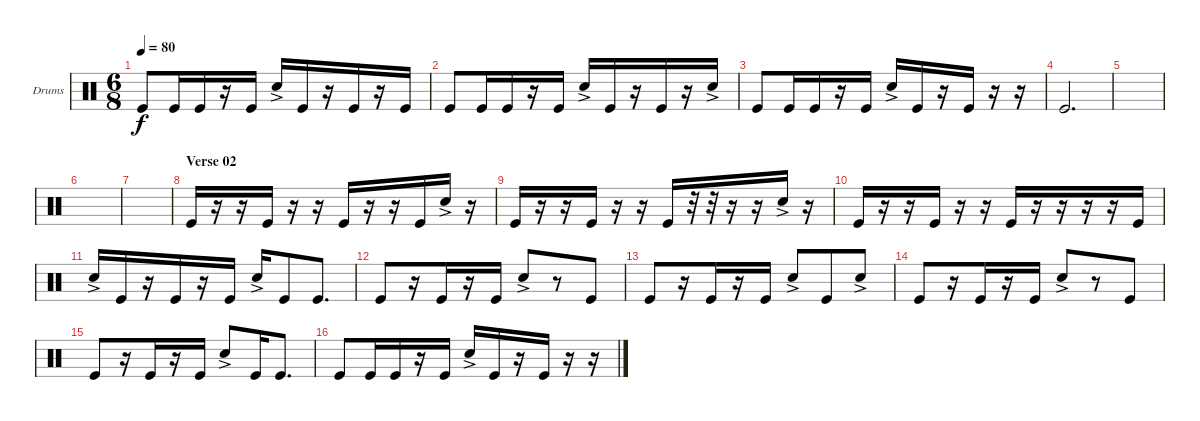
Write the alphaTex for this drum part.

\defaultSystemsLayout 4
\bracketExtendMode groupsimilarinstruments
\firstSystemTrackNameOrientation horizontal
\otherSystemsTrackNameOrientation horizontal
\track ("F&S" "Drums") {instrument percussion}
\staff {score}
\articulation defaults
\ts (6 8)
\tempo 80
\clef neutral
\scale
0.333333
\ks c "Kick (hit)".8{dy f} "Kick (hit)".16 "Kick (hit)".16
r.16 "Kick (hit)".16 "Snare (hit) 2"{ac}.16 "Kick (hit)".16 r.16 "Kick (hit)".16 r.16 "Kick (hit)".16 |
\scale
0.333333 "Kick (hit)".8 "Kick (hit)".16 "Kick (hit)".16 r.16 "Kick (hit)".16 "Snare (hit) 2"{ac}.16 "Kick (hit)".16 r.16 "Kick (hit)".16 r.16 "Snare (hit) 2"{ac}.16 |
\scale
0.333333 "Kick (hit)".8 "Kick (hit)".16 "Kick (hit)".16 r.16 "Kick (hit)".16 "Snare (hit) 2"{ac}.16 "Kick (hit)".16 r.16 "Kick (hit)".16 r.16 r.16 |
\scale
0.333333 "Kick (hit)".2{d} |
\scale
0.333333 |
\scale
0.333333 |
\scale
0.333333 |
\section ("" "Verse 02")
\scale
0.333333 "Kick (hit)".16 r.16 r.16 "Kick (hit)".16 r.16 r.16 "Kick (hit)".16 r.16 r.16 "Kick (hit)".16 "Snare (hit) 2"{ac}.16 r.16 |
\scale
0.333333 "Kick (hit)".16 r.16 r.16 "Kick (hit)".16 r.16 r.16 "Kick (hit)".16 r.32 r.32 r.16 r.16 "Snare (hit) 2"{ac}.16 r.16 |
\scale
0.333333 "Kick (hit)".16 r.16 r.16 "Kick (hit)".16 r.16 r.16 "Kick (hit)".16 r.16 r.16 r.16 r.16 "Kick (hit)".16 |
\scale
0.333333 "Snare (hit) 2"{ac}.16 "Kick (hit)".16 r.16 "Kick (hit)".16 r.16 "Kick (hit)".16 "Snare (hit) 2"{ac}.16 "Kick (hit)".8 "Kick (hit)".8{d} |
\scale
0.333333 "Kick (hit)".8 r.16 "Kick (hit)".16 r.16 "Kick (hit)".16 "Snare (hit) 2"{ac}.8 r.8 "Kick (hit)".8 |
\scale
0.333333 "Kick (hit)".8 r.16 "Kick (hit)".16 r.16 "Kick (hit)".16 "Snare (hit) 2"{ac}.8 "Kick (hit)".8 "Snare (hit) 2"{ac}.8 |
\scale
0.333333 "Kick (hit)".8 r.16 "Kick (hit)".16 r.16 "Kick (hit)".16 "Snare (hit) 2"{ac}.8 r.8 "Kick (hit)".8 |
\scale
0.333333 "Kick (hit)".8 r.16 "Kick (hit)".16 r.16 "Kick (hit)".16 "Snare (hit) 2"{ac}.8 "Kick (hit)".16 "Kick (hit)".8{d} |
\scale
0.333333 "Kick (hit)".8 "Kick (hit)".16 "Kick (hit)".16 r.16 "Kick (hit)".16 "Snare (hit) 2"{ac}.16 "Kick (hit)".16 r.16 "Kick (hit)".16 r.16 r.16
